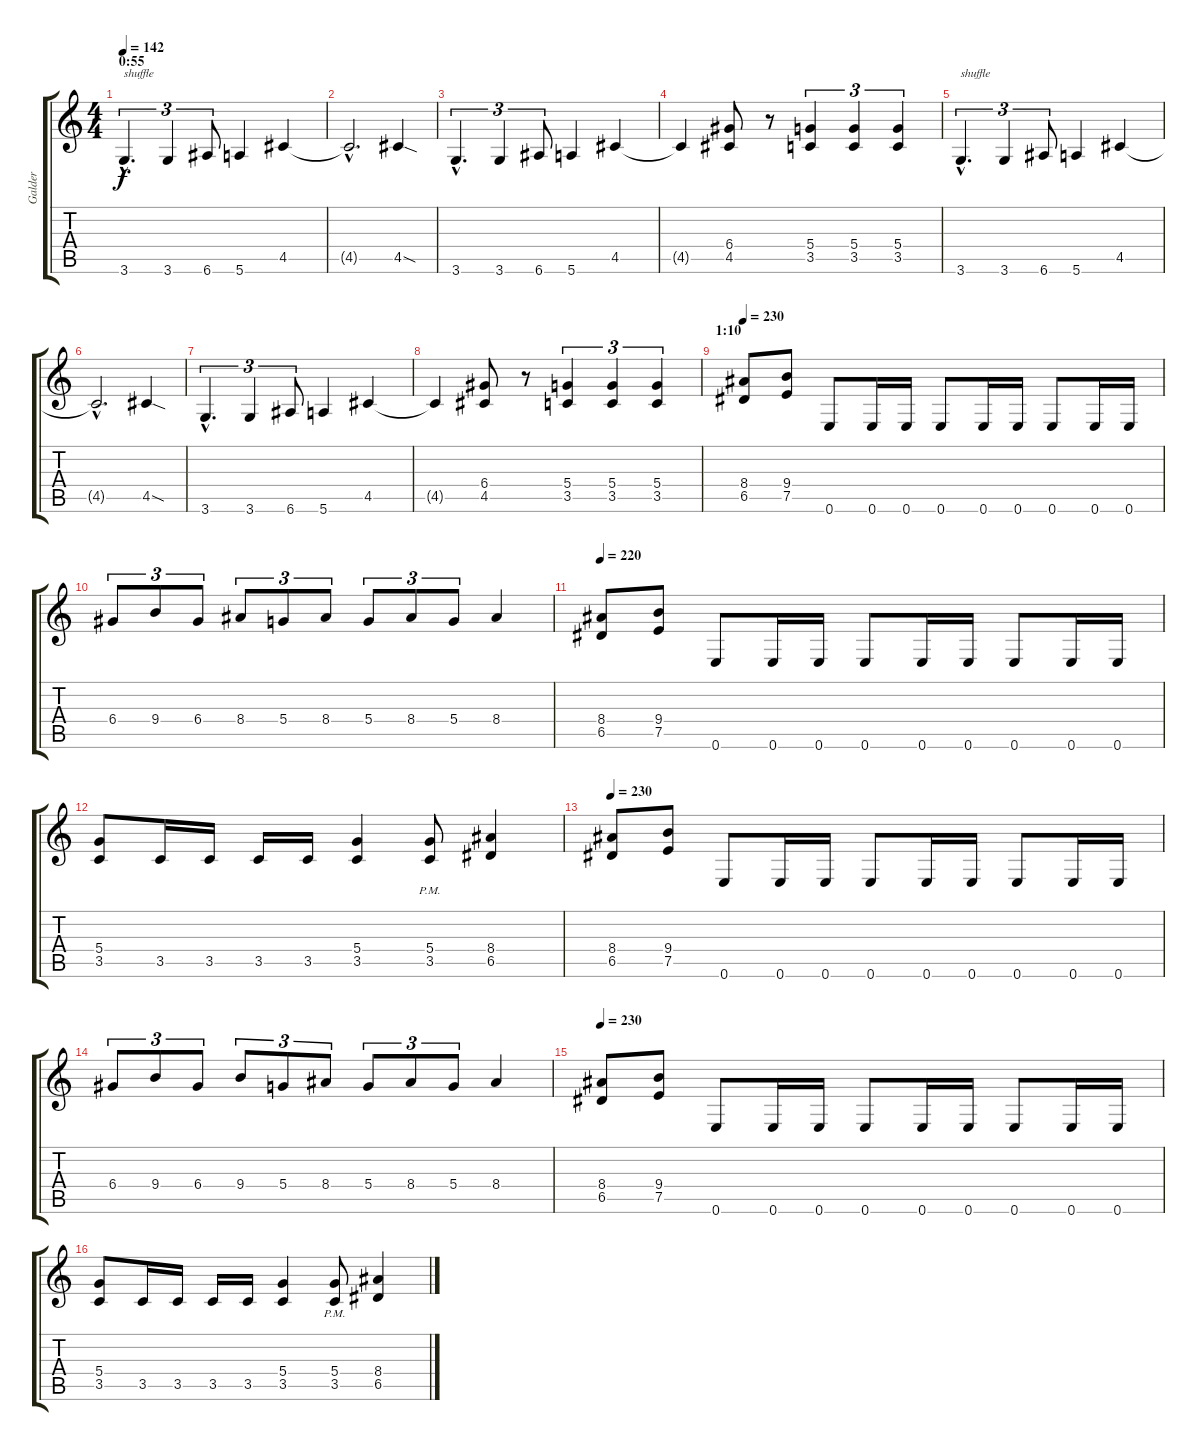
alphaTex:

\track ("Galder" "Galder") {instrument distortionguitar}
\staff {score tabs}
\tuning (E4 B3 G3 D3 A2 E2) {hide}
\ts (4 4)
\section ("" "0:55")
\tempo 142
\clef g2
\ks c
3.6{hac}.4{d tu (3 2) txt "shuffle" dy f} 3.6.4{tu (3 2)} 6.6.8{tu (3 2)} 5.6.4 4.5.4 |
4.5{hac t}.2{d} 4.5{sod}.4 |
3.6{hac}.4{d tu (3 2)} 3.6.4{tu (3 2)} 6.6.8{tu (3 2)} 5.6.4 4.5.4 |
4.5{t}.4 (6.4 4.5).8 r.8 (5.4 3.5).4{tu (3 2)} (5.4 3.5).4{tu (3 2)} (5.4 3.5).4{tu (3 2)} |
3.6{hac}.4{d tu (3 2) txt "shuffle"} 3.6.4{tu (3 2)} 6.6.8{tu (3 2)} 5.6.4 4.5.4 |
4.5{hac t}.2{d} 4.5{sod}.4 |
3.6{hac}.4{d tu (3 2)} 3.6.4{tu (3 2)} 6.6.8{tu (3 2)} 5.6.4 4.5.4 |
4.5{t}.4 (6.4 4.5).8 r.8 (5.4 3.5).4{tu (3 2)} (5.4 3.5).4{tu (3 2)} (5.4 3.5).4{tu (3 2)} |
\section ("" "1:10")
\tempo 230
(8.4 6.5).8 (9.4 7.5).8 0.6.8 0.6.16 0.6.16 0.6.8 0.6.16 0.6.16 0.6.8 0.6.16 0.6.16 |
6.4.8{tu (3 2)} 9.4.8{tu (3 2)} 6.4.8{tu (3 2)} 8.4.8{tu (3 2)} 5.4.8{tu (3 2)} 8.4.8{tu (3 2)} 5.4.8{tu (3 2)} 8.4.8{tu (3 2)} 5.4.8{tu (3 2)} 8.4.4 |
\tempo 220
(8.4 6.5).8 (9.4 7.5).8 0.6.8 0.6.16 0.6.16 0.6.8 0.6.16 0.6.16 0.6.8 0.6.16 0.6.16 |
(5.4 3.5).8 3.5.16 3.5.16 3.5.16 3.5.16 (5.4 3.5).4 (5.4 3.5{pm}).8 (8.4 6.5).4 |
\tempo 230
(8.4 6.5).8 (9.4 7.5).8 0.6.8 0.6.16 0.6.16 0.6.8 0.6.16 0.6.16 0.6.8 0.6.16 0.6.16 |
6.4.8{tu (3 2)} 9.4.8{tu (3 2)} 6.4.8{tu (3 2)} 9.4.8{tu (3 2)} 5.4.8{tu (3 2)} 8.4.8{tu (3 2)} 5.4.8{tu (3 2)} 8.4.8{tu (3 2)} 5.4.8{tu (3 2)} 8.4.4 |
\tempo 230
(8.4 6.5).8 (9.4 7.5).8 0.6.8 0.6.16 0.6.16 0.6.8 0.6.16 0.6.16 0.6.8 0.6.16 0.6.16 |
(5.4 3.5).8 3.5.16 3.5.16 3.5.16 3.5.16 (5.4 3.5).4 (5.4 3.5{pm}).8 (8.4 6.5).4
